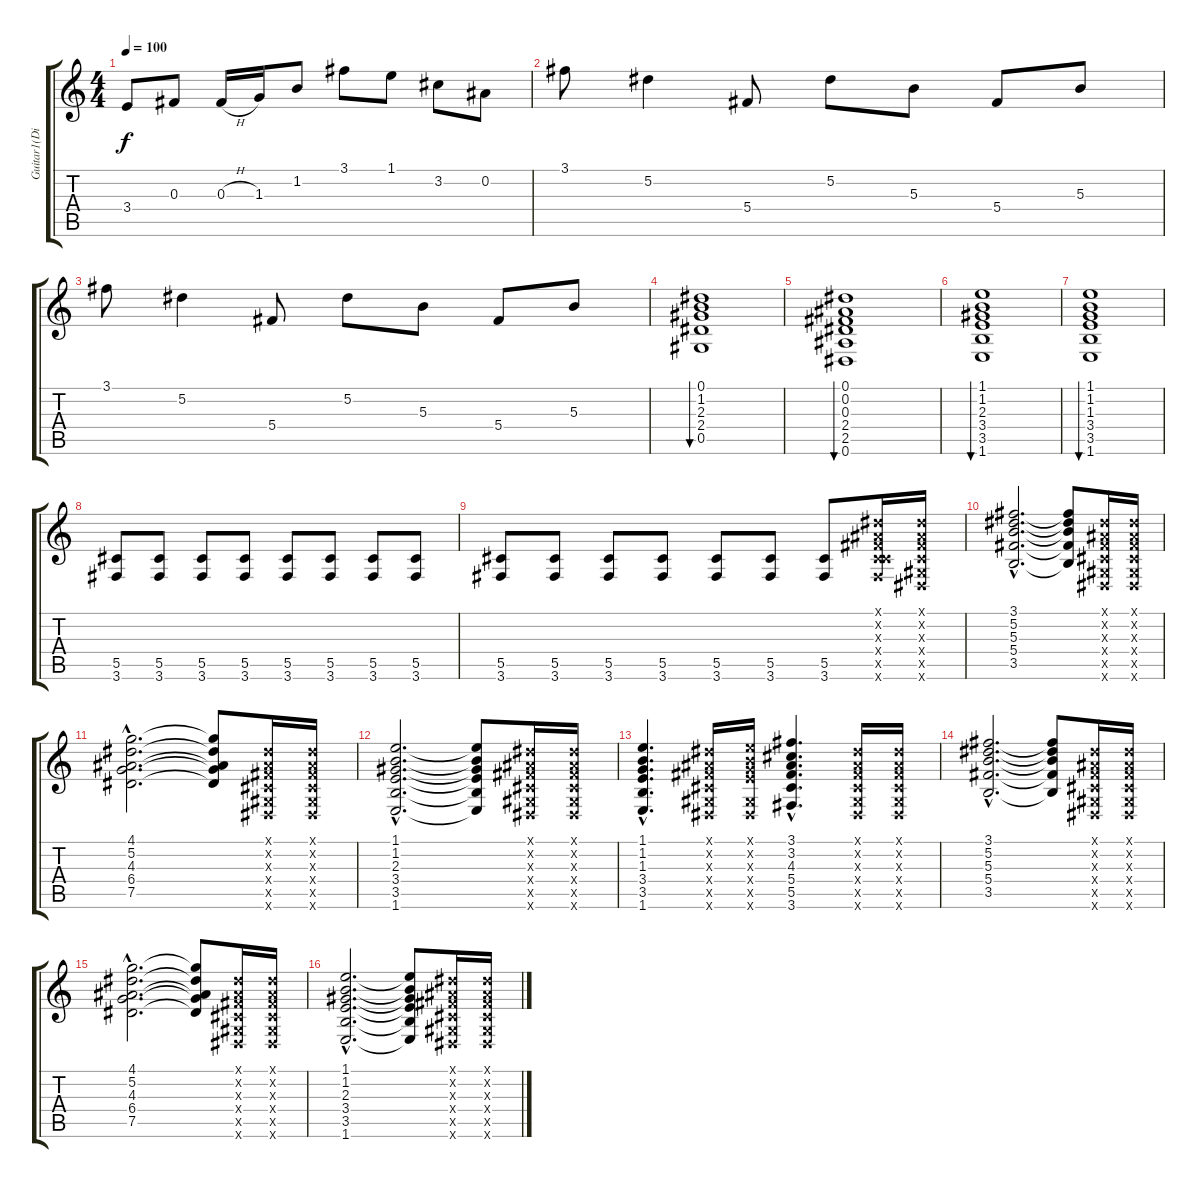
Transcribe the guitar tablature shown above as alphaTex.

\track ("Guitar1(Distortion)" "Guitar1(Di") {instrument distortionguitar}
\staff {score tabs}
\tuning (Eb4 Bb3 Gb3 Db3 Ab2 Eb2) {hide}
\ts (4 4)
\tempo 100
\clef g2
\ks c
3.4.8{dy f} 0.3.8 0.3{h}.16 1.3.16 1.2.8 3.1.8 1.1.8 3.2.8 0.2.8 |
3.1.8 5.2.4 5.4.8 5.2.8 5.3.8 5.4.8 5.3.8 |
3.1.8 5.2.4 5.4.8 5.2.8 5.3.8 5.4.8 5.3.8 |
(0.1 1.2 2.3 2.4 0.5).1{bu 240 instrument distortionguitar} |
(0.1 0.2 0.3 2.4 2.5 0.6).1{bu 240} |
(1.1 1.2 2.3 3.4 3.5 1.6).1{bu 240} |
(1.1 1.2 1.3 3.4 3.5 1.6).1{bu 240} |
(5.5 3.6).8 (5.5 3.6).8 (5.5 3.6).8 (5.5 3.6).8 (5.5 3.6).8 (5.5 3.6).8 (5.5 3.6).8 (5.5 3.6).8 |
(5.5 3.6).8 (5.5 3.6).8 (5.5 3.6).8 (5.5 3.6).8 (5.5 3.6).8 (5.5 3.6).8 (5.5 3.6).8 (0.1{x} 0.2{x} 0.3{x} 0.4{x} 5.5{x} 3.6{x}).16 (0.1{x} 0.2{x} 0.3{x} 0.4{x} 0.5{x} 0.6{x}).16 |
(3.1{hac} 5.2{hac} 5.3{hac} 5.4{hac} 3.5{hac}).2{d} (3.1{t} 5.2{t} 5.3{t} 5.4{t} 3.5{t}).8 (0.1{x} 0.2{x} 0.3{x} 0.4{x} 0.5{x} 0.6{x}).16 (0.1{x} 0.2{x} 0.3{x} 0.4{x} 0.5{x} 0.6{x}).16 |
(4.1{hac} 5.2{hac} 4.3{hac} 6.4{hac} 7.5{hac}).2{d} (4.1{t} 5.2{t} 4.3{t} 6.4{t} 7.5{t}).8 (0.1{x} 0.2{x} 0.3{x} 0.4{x} 0.5{x} 0.6{x}).16 (0.1{x} 0.2{x} 0.3{x} 0.4{x} 0.5{x} 0.6{x}).16 |
(1.1{hac} 1.2{hac} 2.3{hac} 3.4{hac} 3.5{hac} 1.6{hac}).2{d} (1.1{t} 1.2{t} 2.3{t} 3.4{t} 3.5{t} 1.6{t}).8 (0.1{x} 0.2{x} 0.3{x} 0.4{x} 0.5{x} 0.6{x}).16 (0.1{x} 0.2{x} 0.3{x} 0.4{x} 0.5{x} 0.6{x}).16 |
(1.1{hac} 1.2{hac} 1.3{hac} 3.4{hac} 3.5{hac} 1.6{hac}).4{d} (0.1{x} 0.2{x} 0.3{x} 0.4{x} 0.5{x} 0.6{x}).16 (1.1{x} 1.2{x} 1.3{x} 3.4{x} 0.5{x} 0.6{x}).16 (3.1{hac} 3.2{hac} 4.3{hac} 5.4{hac} 5.5{hac} 3.6{hac}).4{d} (0.1{x} 0.2{x} 0.3{x} 0.4{x} 0.5{x} 0.6{x}).16 (0.1{x} 0.2{x} 0.3{x} 0.4{x} 0.5{x} 0.6{x}).16 |
(3.1{hac} 5.2{hac} 5.3{hac} 5.4{hac} 3.5{hac}).2{d} (3.1{t} 5.2{t} 5.3{t} 5.4{t} 3.5{t}).8 (0.1{x} 0.2{x} 0.3{x} 0.4{x} 0.5{x} 0.6{x}).16 (0.1{x} 0.2{x} 0.3{x} 0.4{x} 0.5{x} 0.6{x}).16 |
(4.1{hac} 5.2{hac} 4.3{hac} 6.4{hac} 7.5{hac}).2{d} (4.1{t} 5.2{t} 4.3{t} 6.4{t} 7.5{t}).8 (0.1{x} 0.2{x} 0.3{x} 0.4{x} 0.5{x} 0.6{x}).16 (0.1{x} 0.2{x} 0.3{x} 0.4{x} 0.5{x} 0.6{x}).16 |
(1.1{hac} 1.2{hac} 2.3{hac} 3.4{hac} 3.5{hac} 1.6{hac}).2{d} (1.1{t} 1.2{t} 2.3{t} 3.4{t} 3.5{t} 1.6{t}).8 (0.1{x} 0.2{x} 0.3{x} 0.4{x} 0.5{x} 0.6{x}).16 (0.1{x} 0.2{x} 0.3{x} 0.4{x} 0.5{x} 0.6{x}).16
